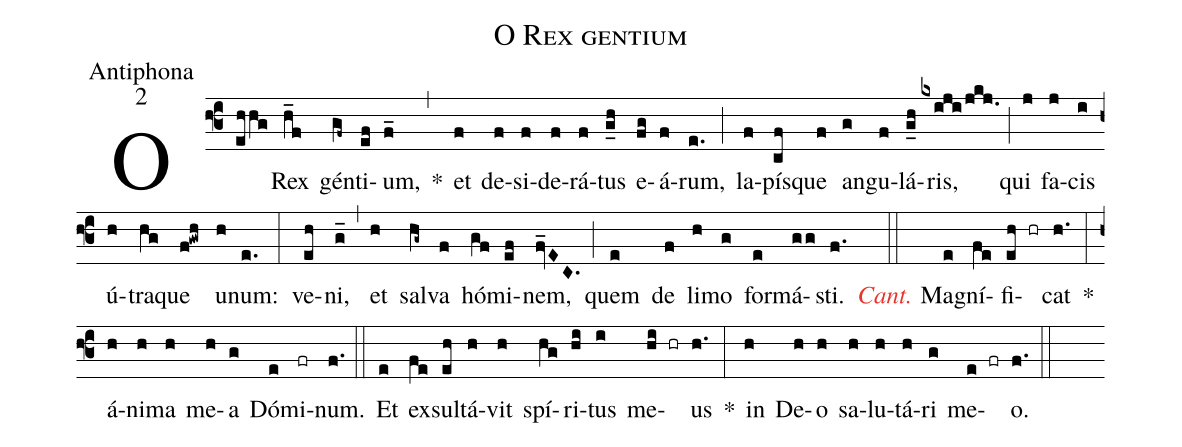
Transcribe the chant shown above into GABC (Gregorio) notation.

name:O Rex gentium;
office-part:Antiphona;
mode:2;
%%
(f3) O(ehhg) Rex(h_f) gén(gf~)ti(ef)um,(f_) *(,) et(f) de(f)si(f)de(f)rá(f)tus(g_h) e(fg)á(f)rum,(e.) (;) la(f)pís(cf)que(f) an(g)gu(f)lá(g_h)ris,(kxiji/jkj.) (;) qui(j) fa(j)cis(i) ú(h)tra(hg)que(f!gwh) u(h)num:(e.) (:) ve(eh)ni,(g_) (,) et(h) sal(hg~)va(f) hó(gf)mi(ef)nem,(fv_EC.) (;) quem(e) de(f) li(h)mo(g) for(e)má(gg)sti.(f.) (::)

<c><i>Cant.</i></c> M{a}(e)gní(fe)fi(eh hr)cat(h.) *(:) á(h)ni(h)ma(h) me(h)a(g) Dó(e)mi(fr)num.(f.) (::) Et(e) ex(fe)sul(eh)tá(h)vit(h) spí(hg)ri(hi)tus(i) me(hi hr)us(h.) *(:) in(h) De(h)o(h) sa(h)lu(h)tá(h)ri(g) me(e fr)o.(f.) (::)
